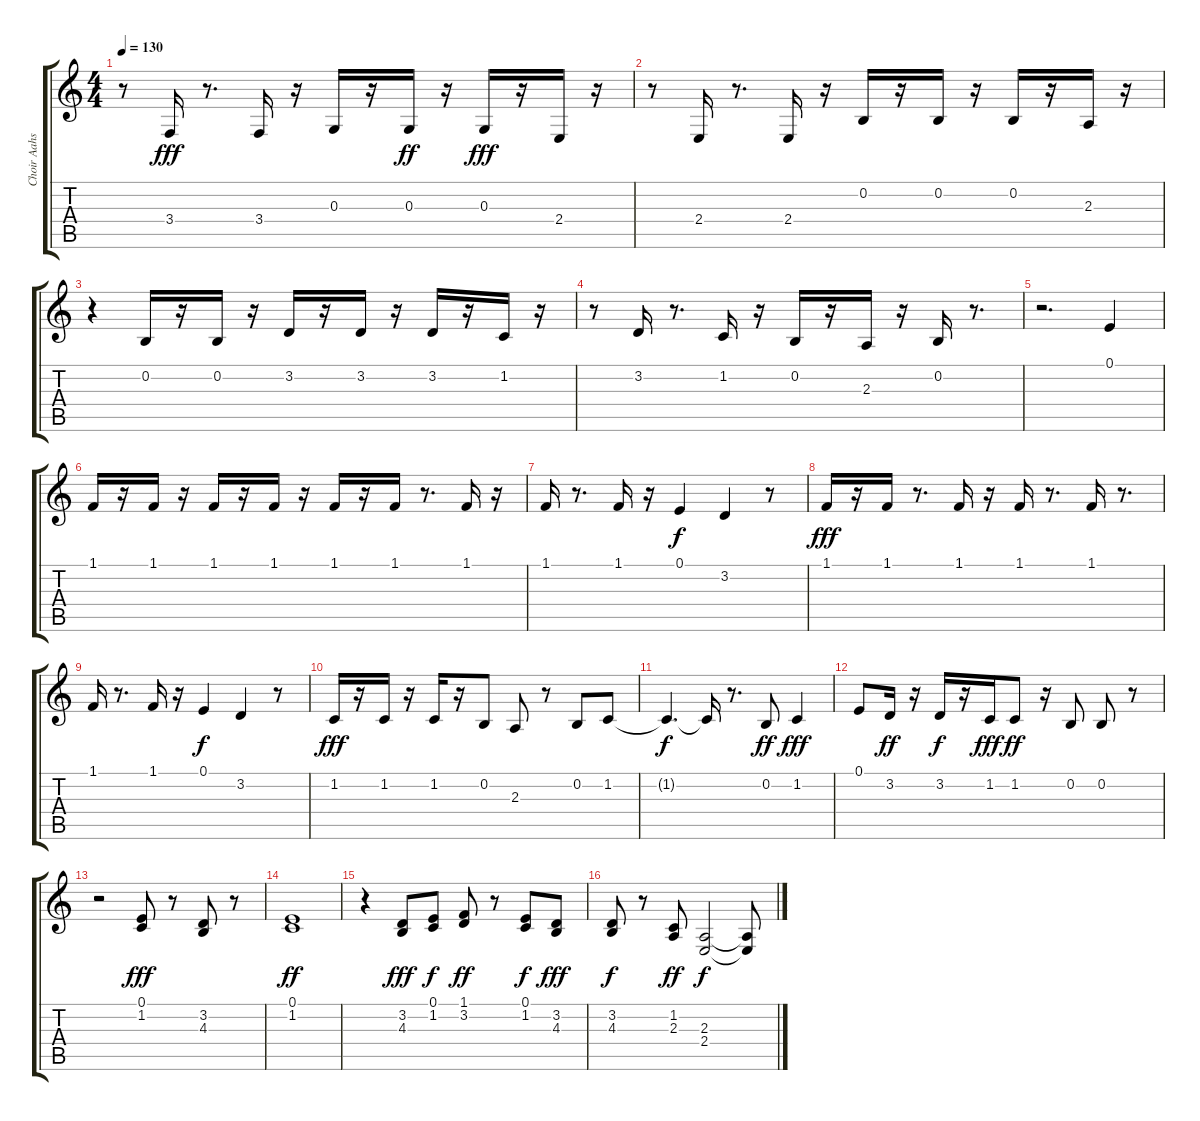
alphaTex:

\track ("Choir Aahs" "Choir Aahs") {instrument choiraahs}
\staff {score tabs}
\tuning (E4 B3 G3 D3 A2 E2) {hide}
\ts (4 4)
\tempo 130
\clef g2
\ks c
r.8{dy fff} 3.4.16 r.8{d} 3.4.16 r.16 0.3.16 r.16 0.3.16{dy ff} r.16 0.3.16{dy fff} r.16 2.4.16 r.16 |
r.8 2.4.16 r.8{d} 2.4.16 r.16 0.2.16 r.16 0.2.16 r.16 0.2.16 r.16 2.3.16 r.16 |
r.4 0.2.16 r.16 0.2.16 r.16 3.2.16 r.16 3.2.16 r.16 3.2.16 r.16 1.2.16 r.16 |
r.8 3.2.16 r.8{d} 1.2.16 r.16 0.2.16 r.16 2.3.16 r.16 0.2.16 r.8{d} |
r.2{d} 0.1.4 |
1.1.16 r.16 1.1.16 r.16 1.1.16 r.16 1.1.16 r.16 1.1.16 r.16 1.1.16 r.8{d} 1.1.16 r.16 |
1.1.16 r.8{d} 1.1.16 r.16 0.1.4{dy f} 3.2.4 r.8 |
1.1.16{dy fff} r.16 1.1.16 r.8{d} 1.1.16 r.16 1.1.16 r.8{d} 1.1.16 r.8{d} |
1.1.16 r.8{d} 1.1.16 r.16 0.1.4{dy f} 3.2.4 r.8 |
1.2.16{dy fff} r.16 1.2.16 r.16 1.2.16 r.16 0.2.8 2.3.8 r.8 0.2.8 1.2.8 |
1.2{t}.4{d dy f} 1.2{t}.16 r.8{d} 0.2.8{dy ff} 1.2.4{dy fff} |
0.1.8 3.2.16{dy ff} r.16 3.2.16{dy f} r.16 1.2.16{dy fff} 1.2.8{dy ff} r.16 0.2.8 0.2.8 r.8 |
r.2 (0.1 1.2).8{dy fff} r.8 (3.2 4.3).8 r.8 |
(0.1 1.2).1{dy ff} |
r.4 (3.2 4.3).8{dy fff} (0.1 1.2).8{dy f} (1.1 3.2).8{dy ff} r.8 (0.1 1.2).8{dy f} (3.2 4.3).8{dy fff} |
(3.2 4.3).8{dy f} r.8 (1.2 2.3).8{dy ff} (2.3 2.4).2{dy f} (2.3{t} 2.4{t}).8
